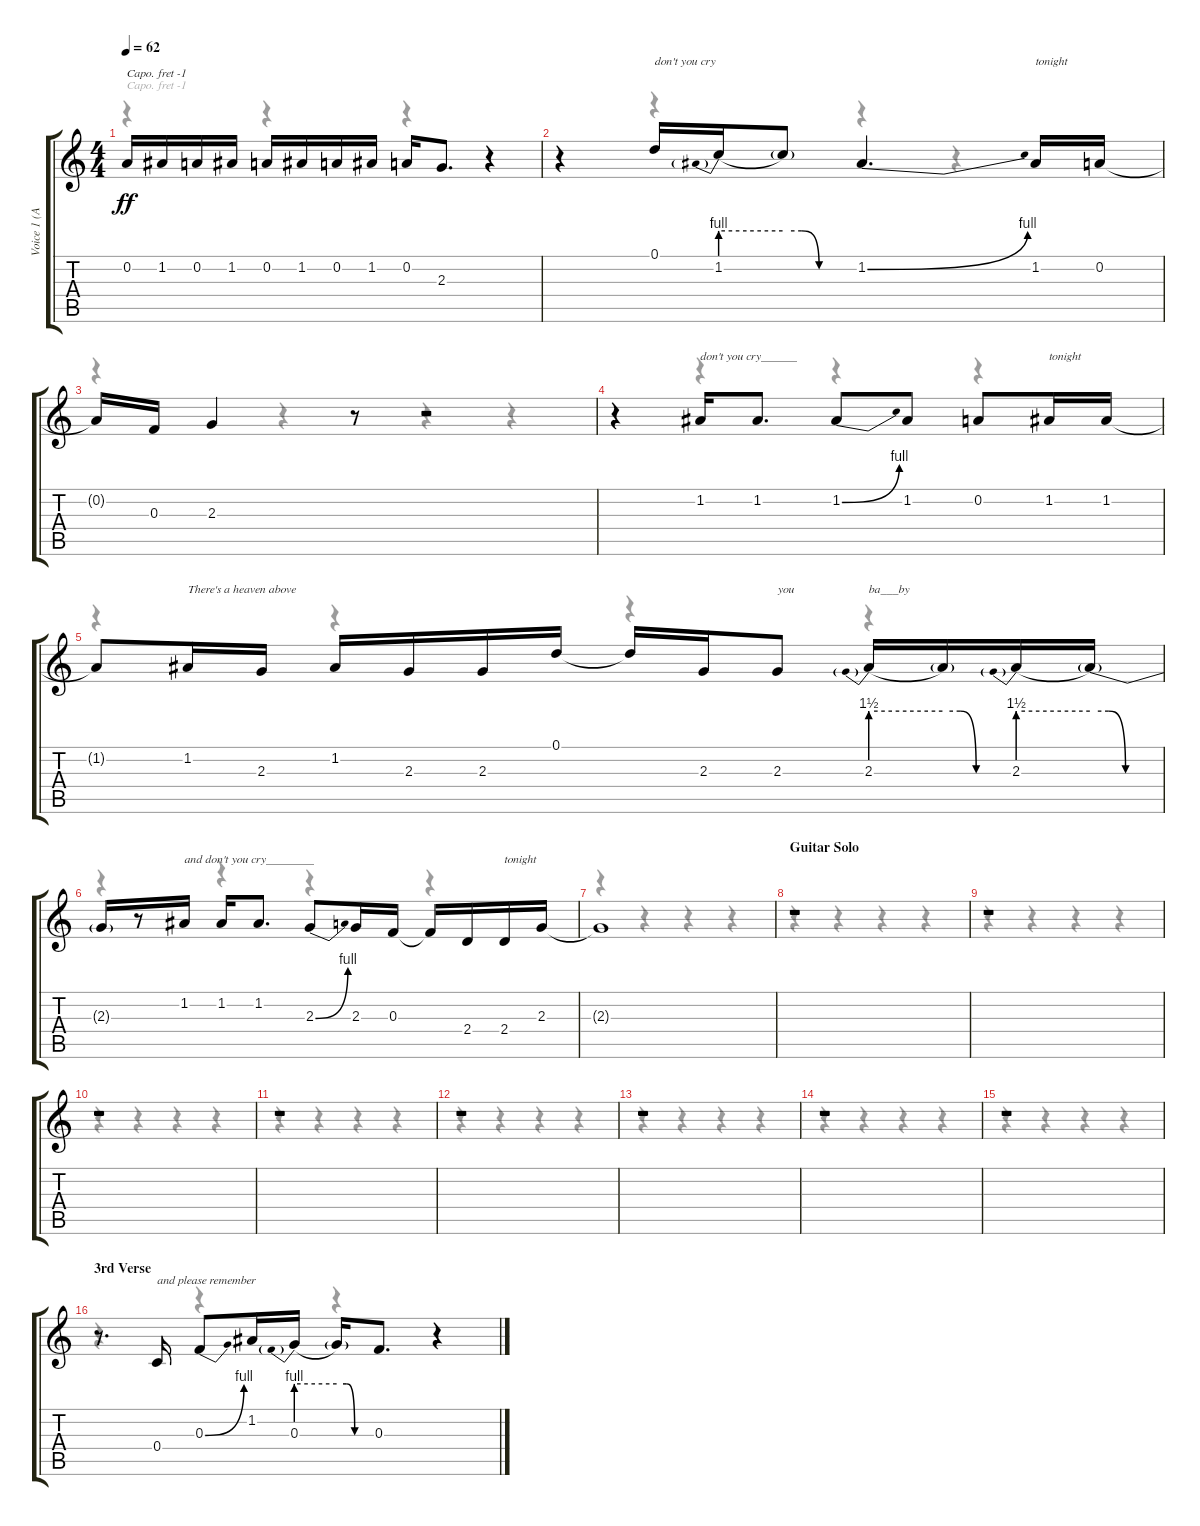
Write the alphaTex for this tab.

\track ("Voice 1 (Axl)" "Voice 1 (A") {instrument electricbasspick}
\staff {score tabs}
\capo -1
\tuning (Eb4 Bb3 Gb3 Db3 Ab2 Eb2) {hide}
\voice
\ts (4 4)
\tempo 62
\clef g2
\ks c
0.2{t}.16{dy ff} 1.2.16 0.2.16 1.2.16 0.2.16 1.2.16 0.2.16 1.2.16 0.2.16 2.3.8{d} r.4 |
r.4 0.1.16{txt "don't you cry"} 1.2{be (prebend 0 4 60 4)}.16 1.2{be (custom 0 4 15 4 30 0 60 0) t}.8 1.2{be (bend 0 0 60 4)}.4{d} 1.2.16{txt "tonight"} 0.2.16 |
0.2{t}.16 0.3.16 2.3.4 r.8 r.2 |
r.4 1.2.16{txt "don't you cry______"} 1.2.8{d} 1.2{be (bend 0 0 60 4)}.8 1.2.8 0.2.8 1.2.16{txt "tonight"} 1.2.16 |
1.2{t}.8 1.2.16{txt "There's a heaven above "} 2.3.16 1.2.16 2.3.16 2.3.16 0.1.16 0.1{t}.16 2.3.16 2.3.8{txt "you"} 2.3{be (prebend 0 6 60 6)}.16{txt "ba___by"} 2.3{be (custom 0 6 15 6 30 0 60 0) t}.16 2.3{be (prebend 0 6 60 6)}.16 2.3{be (custom 0 6 15 6 30 0 60 0) t}.16 |
2.3{be (hold 0 0 60 0) t}.16 r.8 1.2.16{txt "and don't you cry________"} 1.2.16 1.2.8{d} 2.3{be (bend 0 0 60 4)}.8 2.3.16 0.3.16 0.3{t}.16 2.4.16 2.4.16{txt "tonight"} 2.3.16 |
2.3{t}.1 |
\section ("" "Guitar Solo")
r.1 |
r.1 |
r.1 |
r.1 |
r.1 |
r.1 |
r.1 |
r.1 |
\section ("" "3rd Verse")
r.8{d} 0.4.16{txt "and please remember"} 0.3{be (bend 0 0 60 4)}.8 1.2.16 0.3{be (prebend 0 4 60 4)}.16 0.3{be (custom 0 4 15 4 30 0 60 0) t}.16 0.3.8{d} r.4
\voice
\clef g2
\ottava regular
\simile none
\ks c
r.4{dy f} r.4 r.4 r.4 |
r.4 r.4 r.4 r.4 |
r.4 r.4 r.4 r.4 |
r.4 r.4 r.4 r.4 |
r.4 r.4 r.4 r.4 |
r.4 r.4 r.4 r.4 |
r.4 r.4 r.4 r.4 |
r.4 r.4 r.4 r.4 |
r.4 r.4 r.4 r.4 |
r.4 r.4 r.4 r.4 |
r.4 r.4 r.4 r.4 |
r.4 r.4 r.4 r.4 |
r.4 r.4 r.4 r.4 |
r.4 r.4 r.4 r.4 |
r.4 r.4 r.4 r.4 |
r.4 r.4 r.4 r.4
